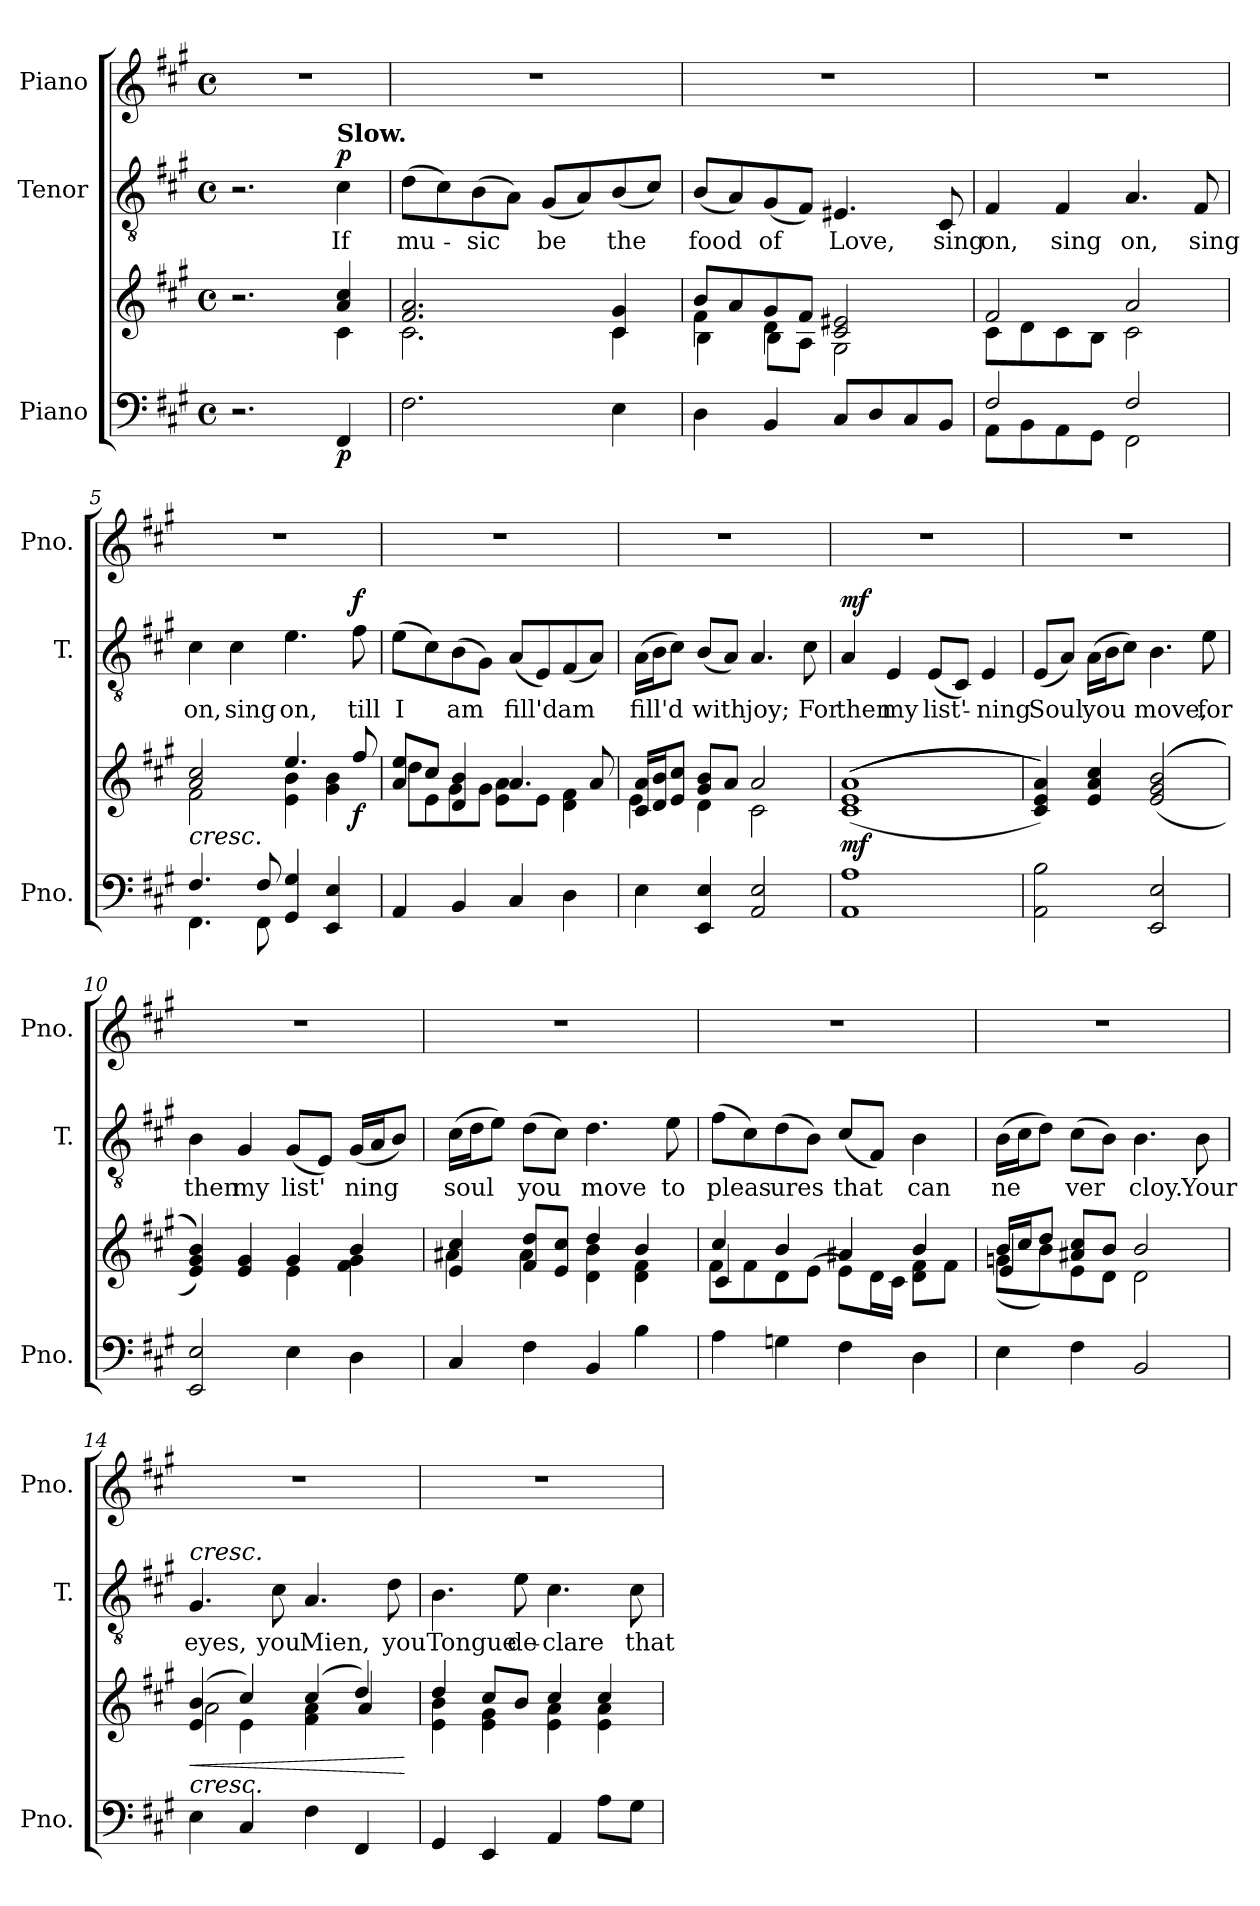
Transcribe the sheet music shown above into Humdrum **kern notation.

**kern	**kern	**dynam	**kern	**text	**dynam	**kern
*part3	*part3	*part3	*part2	*part2	*part2	*part1
*staff4	*staff3	*staff3/4	*staff2	*staff2	*staff2	*staff1
*I"Piano	*	*	*I"Tenor	*	*	*I"Piano
*I'Pno.	*	*	*I'T.	*	*	*I'Pno.
*clefF4	*clefG2	*	*clefGv2	*	*	*clefG2
*k[f#c#g#]	*k[f#c#g#]	*	*k[f#c#g#]	*	*	*k[f#c#g#]
*M4/4	*M4/4	*	*M4/4	*	*	*M4/4
*met(c)	*met(c)	*	*met(c)	*	*	*met(c)
=1	=1	=1	=1	=1	=1	=1
*	*^	*	*	*	*	*
2.r	2.r	2.ryy	.	2.r	.	.	1r
!	!	!	!	!LO:TX:a:B:t=Slow.	!	!	!
!	!	!	!LO:DY:b=2	!	!LO:LY:b	!LO:DY:a	!
4FF#/	4a/ 4cc#/	4c#\	p	4c#\	If	p	.
=2	=2	=2	=2	=2	=2	=2	=2
!	!	!	!	!	!LO:LY:b	!	!
2.F#\	2.f#/ 2.a/	2.c#\	.	(>8d\L	mu-	.	1r
.	.	.	.	8c#\)	.	.	.
!	!	!	!	!	!LO:LY:b	!	!
.	.	.	.	(>8B\	-sic	.	.
.	.	.	.	8A\J)	.	.	.
!	!	!	!	!	!LO:LY:b	!	!
.	.	.	.	(<8G#/L	be	.	.
.	.	.	.	8A/)	.	.	.
!	!	!	!	!	!LO:LY:b	!	!
4E\	4c#/ 4g#/	4c#\	.	(<8B/	the	.	.
.	.	.	.	8c#/J)	.	.	.
=3	=3	=3	=3	=3	=3	=3	=3
*	*	*^	*	*	*	*	*
!	!	!	!	!	!	!LO:LY:b	!	!
4D\	8b/L	4f#\	4B\	.	(<8B/L	food	.	1r
.	8a/	.	.	.	8A/)	.	.	.
!	!	!	!	!	!	!LO:LY:b	!	!
4BB/	8g#/	4d\	8B\L	.	(<8G#/	of	.	.
.	8f#/J	.	8A\J	.	8F#/J)	.	.	.
!	!	!	!	!	!	!LO:LY:b	!	!
8C#/L	2c#/ 2e#X/	2G#\	2ryy	.	4.E#X/	Love,	.	.
8D/	.	.	.	.	.	.	.	.
8C#/	.	.	.	.	.	.	.	.
!	!	!	!	!	!	!LO:LY:b	!	!
8BB/J	.	.	.	.	8C#/	sing	.	.
*	*	*v	*v	*	*	*	*	*
=4	=4	=4	=4	=4	=4	=4	=4
*^	*	*	*	*	*	*	*
!	!	!	!	!	!	!LO:LY:b	!	!
2F#/	8AA\L	2f#/	8c#\L	.	4F#/	on,	.	1r
.	8BB\	.	8d\	.	.	.	.	.
!	!	!	!	!	!	!LO:LY:b	!	!
.	8AA\	.	8c#\	.	4F#/	sing	.	.
.	8GG#\J	.	8B\J	.	.	.	.	.
!	!	!	!	!	!	!LO:LY:b	!	!
2F#/	2FF#\	2a/	2c#\	.	4.A/	on,	.	.
!	!	!	!	!	!	!LO:LY:b	!	!
.	.	.	.	.	8F#/	sing	.	.
!!LO:LB:g=z
=5	=5	=5	=5	=5	=5	=5	=5	=5
!	!	!	!	!LO:HP:b	!	!LO:LY:b	!	!
4.F#/	4.FF#\	2a/ 2cc#/	2f#\	<	4c#\	on,	.	1r
!	!	!	!	!	!	!LO:LY:b	!	!
.	.	.	.	.	4c#\	sing	.	.
8F#/	8FF#\	.	.	.	.	.	.	.
!	!	!	!	!	!	!LO:LY:b	!	!
4GG#/ 4G#/	2ryy	4.ee/	4e\ 4b\	.	4.e\	on,	.	.
4EE/ 4E/	.	.	4g#\ 4b\	.	.	.	.	.
!	!	!	!	!LO:DY:b	!	!LO:LY:b	!LO:DY:a	!
.	.	8ff#/	.	f	8f#\	till	f	.
*v	*v	*	*	*	*	*	*	*
*	*v	*v	*	*	*	*	*
.	.	[	.	.	.	.
=6	=6	=6	=6	=6	=6	=6
*	*^	*	*	*	*	*
!	!	!	!	!	!LO:LY:b	!	!
4AA/	8a/ 8ee/L	8dd\L	.	(>8e\L	I	.	1r
.	8cc#/J	8e\	.	8c#\)	.	.	.
!	!	!	!	!	!LO:LY:b	!	!
4BB/	4d/ 4b/	8g#\	.	(>8B\	am	.	.
.	.	8g#\J	.	8G#\J)	.	.	.
!	!	!	!	!	!LO:LY:b	!	!
4C#/	4.a/	8e\ 8a\L	.	(<8A/L	fill'd	.	.
.	.	8e\J	.	8E/)	.	.	.
!	!	!	!	!	!LO:LY:b	!	!
4D\	.	4d\ 4f#\	.	(<8F#/	am	.	.
.	8a/	.	.	8A/J)	.	.	.
=7	=7	=7	=7	=7	=7	=7	=7
!	!	!	!	!	!LO:LY:b	!	!
4E\	16c#/ 16a/LL	4e\	.	(>16A\LL	fill'd	.	1r
.	16d/ 16b/J	.	.	16B\J	.	.	.
.	8e/ 8cc#/J	.	.	8c#\J)	.	.	.
!	!	!	!	!	!LO:LY:b	!	!
4EE/ 4E/	8g#/ 8b/L	4d\	.	(<8B/L	with	.	.
.	8a/J	.	.	8A/J)	.	.	.
!	!	!	!	!	!LO:LY:b	!	!
2AA/ 2E/	2a/	2c#\	.	4.A/	joy;	.	.
!	!	!	!	!	!LO:LY:b	!	!
.	.	.	.	8c#\	For	.	.
*	*v	*v	*	*	*	*	*
=8	=8	=8	=8	=8	=8	=8
!	!	!LO:DY:b	!	!LO:LY:b	!LO:DY:a	!
1AA 1A	(<(<(<(<1c# 1e 1a	mf	4A/	then	mf	1r
!	!	!	!	!LO:LY:b	!	!
.	.	.	4E/	my	.	.
!	!	!	!	!LO:LY:b	!	!
.	.	.	(<8E/L	list'-	.	.
.	.	.	8C#/J)	.	.	.
!	!	!	!	!LO:LY:b	!	!
.	.	.	4E/	-ning	.	.
!!LO:LB:g=z
=9	=9	=9	=9	=9	=9	=9
!	!	!	!	!LO:LY:b	!	!
2AA\ 2B\	4c#/ 4e/ 4a/))))	.	(<8E/L	-Soul	.	1r
.	.	.	8A/J)	.	.	.
!	!	!	!	!LO:LY:b	!	!
.	4e/ 4a/ 4cc#/	.	(>16A\LL	you	.	.
.	.	.	16B\J	.	.	.
.	.	.	8c#\J)	.	.	.
!	!	!	!	!LO:LY:b	!	!
2EE/ 2E/	(<(<(<2e/ 2g#/ 2b/	.	4.B\	move,	.	.
!	!	!	!	!LO:LY:b	!	!
.	.	.	8e\	for	.	.
=10	=10	=10	=10	=10	=10	=10
*	*^	*	*	*	*	*
!	!	!	!	!	!LO:LY:b	!	!
2EE/ 2E/	4e/ 4g#/ 4b/)))	2ryy	.	4B\	then	.	1r
!	!	!	!	!	!LO:LY:b	!	!
.	4e/ 4g#/	.	.	4G#/	my	.	.
!	!	!	!	!	!LO:LY:b	!	!
4E\	4g#/	4e\	.	(<8G#/L	list'	.	.
.	.	.	.	8E/J)	.	.	.
!	!	!	!	!	!LO:LY:b	!	!
4D\	4b/	4f#\ 4g#\	.	(<16G#/LL	ning	.	.
.	.	.	.	16A/J	.	.	.
.	.	.	.	8B/J)	.	.	.
=11	=11	=11	=11	=11	=11	=11	=11
!	!	!	!	!	!LO:LY:b	!	!
4C#/	4e/ 4cc#/	4a#X\	.	(>16c#\LL	soul	.	1r
.	.	.	.	16d\J	.	.	.
.	.	.	.	8e\J)	.	.	.
!	!	!	!	!	!LO:LY:b	!	!
4F#\	8f#/ 8dd/L	4a#\	.	(>8d\L	you	.	.
.	8e/ 8cc#/J	.	.	8c#\J)	.	.	.
!	!	!	!	!	!LO:LY:b	!	!
4BB/	4dd/	4d\ 4b\	.	4.d\	move	.	.
4B\	4b/	4d\ 4f#\	.	.	.	.	.
!	!	!	!	!	!LO:LY:b	!	!
.	.	.	.	8e\	to	.	.
=12	=12	=12	=12	=12	=12	=12	=12
*	*	*^	*	*	*	*	*
!	!	!	!	!	!	!LO:LY:b	!	!
4A\	4cc#/	4c#/	8f#\L	.	(>8f#\L	pleas	.	1r
.	.	.	8f#\	.	8c#\)	.	.	.
!	!	!	!	!	!	!LO:LY:b	!	!
4Gn\	4b/	2.ryy	8d\	.	(>8d\	ures	.	.
.	.	.	(<8e\J	.	8B\J)	.	.	.
!	!	!	!	!	!	!LO:LY:b	!	!
4F#\	4a#X/	.	8e\L)	.	(<8c#/L	that	.	.
.	.	.	16d\L	.	8F#/J)	.	.	.
.	.	.	16c#\JJ	.	.	.	.	.
!	!	!	!	!	!	!LO:LY:b	!	!
4D\	4b/	.	8d\ 8f#\L	.	4B\	can	.	.
.	.	.	8f#\J	.	.	.	.	.
!!LO:PB:g=z
=13	=13	=13	=13	=13	=13	=13	=13	=13
!	!	!	!	!	!	!LO:LY:b	!	!
4E\	16b/LL	(<8gn\L	4e/	.	(>16B\LL	ne	.	1r
.	16cc#/J	.	.	.	16c#\J	.	.	.
.	8dd/J	8b\)	.	.	8d\J)	.	.	.
!	!	!	!	!	!	!LO:LY:b	!	!
4F#\	8a#X/ 8cc#/L	8e\	2.ryy	.	(>8c#\L	ver	.	.
!	!	!	!	!	!	!LO:LY:b	!	!
.	8b/J	8d\J	.	.	8B\J)	.	.	.
!	!	!	!	!	!	!LO:LY:b	!	!
2BB/	2b/	2d\	.	.	4.B\	cloy.	.	.
!	!	!	!	!	!	!LO:LY:b	!	!
.	.	.	.	.	8B\	Your	.	.
=14	=14	=14	=14	=14	=14	=14	=14	=14
!	!	!	!	!	!LO:TX:a:i:t=cresc.	!	!	!
!LO:TX:a:i:t=cresc.	!	!	!	!	!	!	!	!
!	!	!	!	!LO:HP:b	!	!LO:LY:b	!	!
4E\	(>4e/ 4b/	2a\	4ryy	<	4.G#/	eyes,	.	1r
4C#/	4cc#/)	.	4e\	.	.	.	.	.
!	!	!	!	!	!	!LO:LY:b	!	!
.	.	.	.	.	8c#\	you	.	.
!	!	!	!	!	!	!LO:LY:b	!	!
4F#\	(>4cc#/	2ryy	4f#\ 4a\	.	4.A/	Mien,	.	.
4FF#/	4dd/)	.	4a/	.	.	.	.	.
!	!	!	!	!	!	!LO:LY:b	!	!
.	.	.	.	.	8d\	you	.	.
*	*v	*v	*v	*	*	*	*	*
.	.	[	.	.	.	.
=15	=15	=15	=15	=15	=15	=15
*	*^	*	*	*	*	*
!	!	!	!	!	!LO:LY:b	!	!
4GG#/	4dd/	4e\ 4b\	.	4.B\	Tongue	.	1r
4EE/	8cc#/L	4e\ 4g#\	.	.	.	.	.
!	!	!	!	!	!LO:LY:b	!	!
.	8b/J	.	.	8e\	de-	.	.
!	!	!	!	!	!LO:LY:b	!	!
4AA/	4cc#/	4e\ 4a\	.	4.c#\	-clare	.	.
8A\L	4cc#/	4e\ 4a\	.	.	.	.	.
!	!	!	!	!	!LO:LY:b	!	!
8G#\J	.	.	.	8c#\	that	.	.
*	*v	*v	*	*	*	*	*
=	=	=	=	=	=	=
*-	*-	*-	*-	*-	*-	*-
